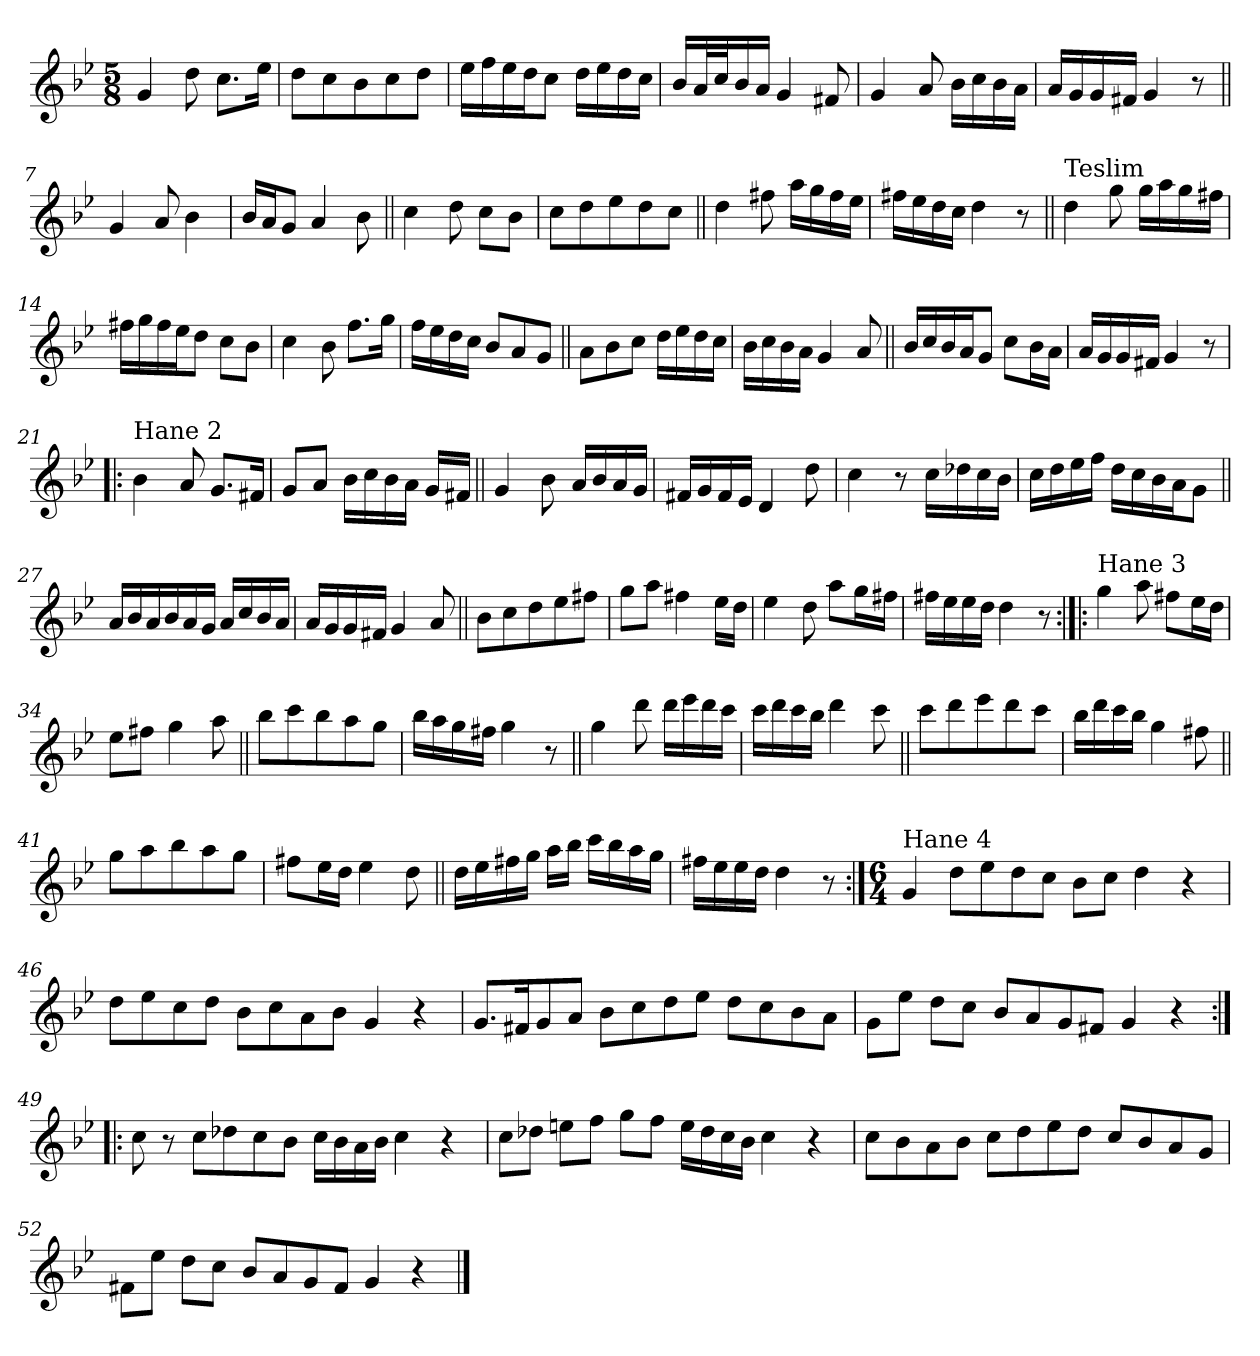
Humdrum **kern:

**kern
*part1
*staff1
*clefG2
*k[b-e-]
*B-:
*M5/8
=1
4g/
8dd\
8.cc\L
16ee-\Jk
=2
8dd\L
8cc\
8b-\
8cc\
8dd\J
=3
16ee-\LL
16ff\
16ee-\
16dd\J
8cc\J
16dd\LL
16ee-\
16dd\
16cc\JJ
=4
16b-/LL
32a/L
32cc/J
16b-/
16a/JJ
4g/
8f#X/
!!LO:LB:g=z
=5
4g/
8a/
16b-\LL
16cc\
16b-\
16a\JJ
=6
16a/LL
16g/
16g/
16f#X/JJ
4g/
8r
=7||
4g/
8a/
4b-\
=8
16b-/LL
16a/J
8g/J
4a/
8b-\
=9||
4cc\
8dd\
8cc\L
8b-\J
=10
8cc\L
8dd\
8ee-\
8dd\
8cc\J
!!LO:LB:g=z
=11||
4dd\
8ff#X\
16aa\LL
16gg\
16ff#\
16ee-\JJ
=12
16ff#X\LL
16ee-\
16dd\
16cc\JJ
4dd\
8r
=13||
!LO:TX:a:t=Teslim
4dd\
8gg\
16gg\LL
16aa\
16gg\
16ff#X\JJ
=14
16ff#X\LL
16gg\
16ff#\
16ee-\J
8dd\J
8cc\L
8b-\J
=15
4cc\
8b-\
8.ff\L
16gg\Jk
!!LO:LB:g=z
=16
16ff\LL
16ee-\
16dd\
16cc\JJ
8b-/L
8a/
8g/J
=17||
8a\L
8b-\
8cc\J
16dd\LL
16ee-\
16dd\
16cc\JJ
=18
16b-\LL
16cc\
16b-\
16a\JJ
4g/
8a/
=19||
16b-/LL
16cc/
16b-/
16a/J
8g/J
8cc\L
16b-\L
16a\JJ
=20
16a/LL
16g/
16g/
16f#X/JJ
4g/
8r
!!LO:LB:g=z
=21!|:
!LO:TX:a:t=Hane 2
4b-\
8a/
8.g/L
16f#X/Jk
=22
8g/L
8a/J
16b-\LL
16cc\
16b-\
16a\JJ
16g/LL
16f#X/JJ
=23||
4g/
8b-\
16a/LL
16b-/
16a/
16g/JJ
=24
16f#X/LL
16g/
16f#/
16e-/JJ
4d/
8dd\
=25
4cc\
8r
16cc\LL
16dd-X\
16cc\
16b-\JJ
!!LO:LB:g=z
=26
16cc\LL
16dd\
16ee-\
16ff\JJ
16dd\LL
16cc\
16b-\
16a\J
8g\J
=27||
16a/LL
16b-/
16a/
16b-/
16a/
16g/JJ
16a/LL
16cc/
16b-/
16a/JJ
=28
16a/LL
16g/
16g/
16f#X/JJ
4g/
8a/
=29||
8b-\L
8cc\
8dd\
8ee-\
8ff#X\J
=30
8gg\L
8aa\J
4ff#X\
16ee-\LL
16dd\JJ
!!LO:LB:g=z
=31
4ee-\
8dd\
8aa\L
16gg\L
16ff#X\JJ
=32
16ff#X\LL
16ee-\
16ee-\
16dd\JJ
4dd\
8r
=33:|!|:
!LO:TX:a:t=Hane 3
4gg\
8aa\
8ff#X\L
16ee-\L
16dd\JJ
=34
8ee-\L
8ff#X\J
4gg\
8aa\
=35||
8bb-\L
8ccc\
8bb-\
8aa\
8gg\J
!!LO:LB:g=z
=36
16bb-\LL
16aa\
16gg\
16ff#X\JJ
4gg\
8r
=37||
4gg\
8ddd\
16ddd\LL
16eee-\
16ddd\
16ccc\JJ
=38
16ccc\LL
16ddd\
16ccc\
16bb-\JJ
4ddd\
8ccc\
=39||
8ccc\L
8ddd\
8eee-\
8ddd\
8ccc\J
=40
16bb-\LL
16ddd\
16ccc\
16bb-\JJ
4gg\
8ff#X\
!!LO:LB:g=z
=41||
8gg\L
8aa\
8bb-\
8aa\
8gg\J
=42
8ff#X\L
16ee-\L
16dd\JJ
4ee-\
8dd\
=43||
16dd\LL
16ee-\
16ff#X\
16gg\JJ
16aa\LL
16bb-\JJ
16ccc\LL
16bb-\
16aa\
16gg\JJ
=44
16ff#X\LL
16ee-\
16ee-\
16dd\JJ
4dd\
8r
=45:|!
*M6/4
!LO:TX:a:t=Hane 4
4g/
8dd\L
8ee-\
8dd\
8cc\J
8b-\L
8cc\J
4dd\
4r
!!LO:PB:g=z
=46
8dd\L
8ee-\
8cc\
8dd\J
8b-\L
8cc\
8a\
8b-\J
4g/
4r
=47
8.g/L
16f#X/K
8g/
8a/J
8b-\L
8cc\
8dd\
8ee-\J
8dd\L
8cc\
8b-\
8a\J
=48
8g\L
8ee-\J
8dd\L
8cc\J
8b-/L
8a/
8g/
8f#X/J
4g/
4r
!!LO:LB:g=z
=49:|!|:
8cc\
8r
8cc\L
8dd-X\
8cc\
8b-\J
16cc\LL
16b-\
16a\
16b-\JJ
4cc\
4r
=50
8cc\L
8dd-X\J
8een\L
8ff\J
8gg\L
8ff\J
16ee\LL
16dd-\
16cc\
16b-\JJ
4cc\
4r
!!LO:LB:g=z
=51
8cc\L
8b-\
8a\
8b-\J
8cc\L
8dd\
8ee-\
8dd\J
8cc/L
8b-/
8a/
8g/J
=52
8f#X\L
8ee-\J
8dd\L
8cc\J
8b-/L
8a/
8g/
8f#/J
4g/
4r
==
*-
